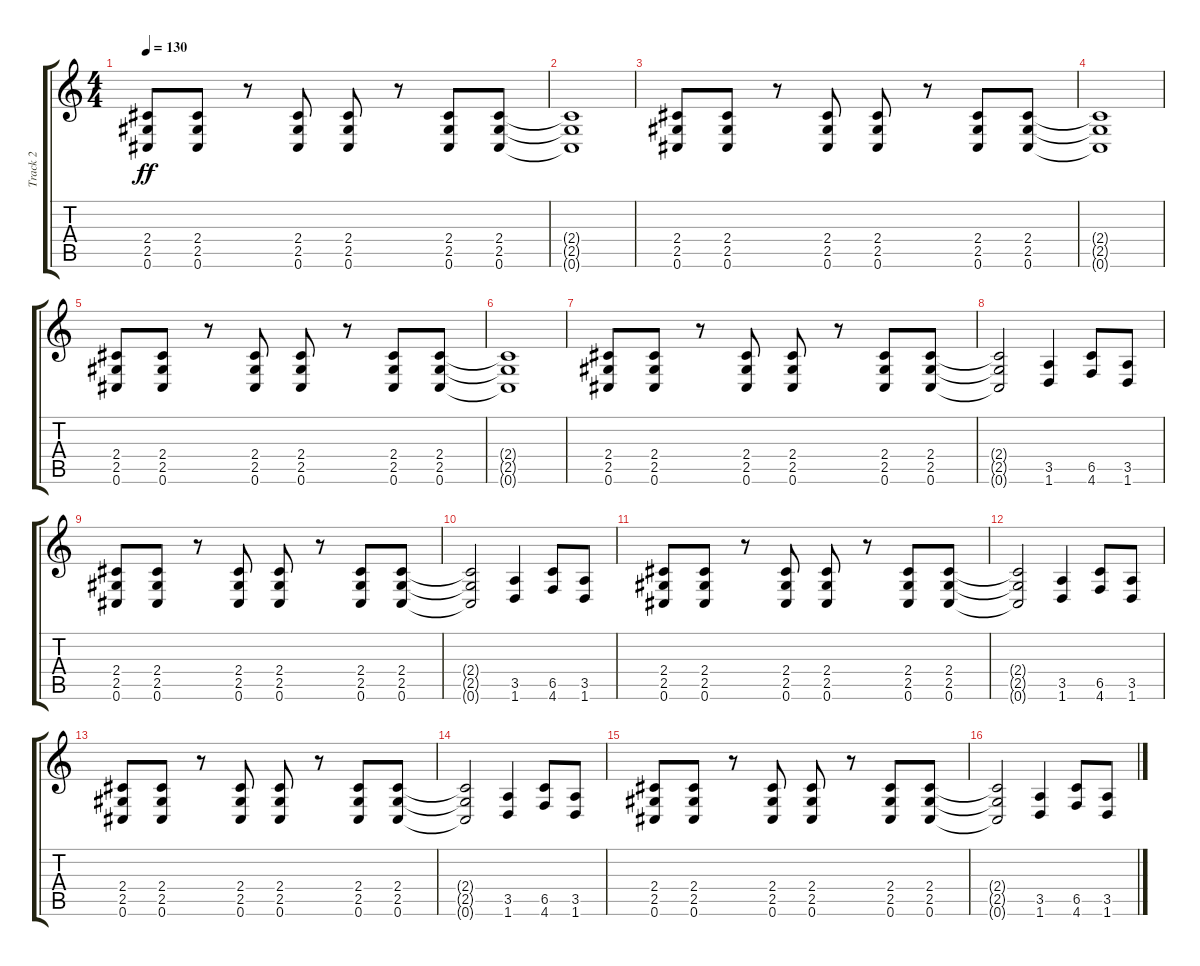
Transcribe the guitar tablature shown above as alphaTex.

\track ("Track 2" "Track 2") {instrument distortionguitar}
\staff {score tabs}
\tuning (Db4 Ab3 E3 B2 Gb2 Db2) {hide}
\ts (4 4)
\tempo 130
\clef g2
\ks c
(2.4 2.5 0.6).8{dy ff instrument distortionguitar} (2.4 2.5 0.6).8 r.8 (2.4 2.5 0.6).8 (2.4 2.5 0.6).8 r.8 (2.4 2.5 0.6).8 (2.4 2.5 0.6).8 |
(2.4{t} 2.5{t} 0.6{t}).1 |
(2.4 2.5 0.6).8 (2.4 2.5 0.6).8 r.8 (2.4 2.5 0.6).8 (2.4 2.5 0.6).8 r.8 (2.4 2.5 0.6).8 (2.4 2.5 0.6).8 |
(2.4{t} 2.5{t} 0.6{t}).1 |
(2.4 2.5 0.6).8 (2.4 2.5 0.6).8 r.8 (2.4 2.5 0.6).8 (2.4 2.5 0.6).8 r.8 (2.4 2.5 0.6).8 (2.4 2.5 0.6).8 |
(2.4{t} 2.5{t} 0.6{t}).1 |
(2.4 2.5 0.6).8 (2.4 2.5 0.6).8 r.8 (2.4 2.5 0.6).8 (2.4 2.5 0.6).8 r.8 (2.4 2.5 0.6).8 (2.4 2.5 0.6).8 |
(2.4{t} 2.5{t} 0.6{t}).2 (3.5 1.6).4 (6.5 4.6).8 (3.5 1.6).8 |
(2.4 2.5 0.6).8 (2.4 2.5 0.6).8 r.8 (2.4 2.5 0.6).8 (2.4 2.5 0.6).8 r.8 (2.4 2.5 0.6).8 (2.4 2.5 0.6).8 |
(2.4{t} 2.5{t} 0.6{t}).2 (3.5 1.6).4 (6.5 4.6).8 (3.5 1.6).8 |
(2.4 2.5 0.6).8 (2.4 2.5 0.6).8 r.8 (2.4 2.5 0.6).8 (2.4 2.5 0.6).8 r.8 (2.4 2.5 0.6).8 (2.4 2.5 0.6).8 |
(2.4{t} 2.5{t} 0.6{t}).2 (3.5 1.6).4 (6.5 4.6).8 (3.5 1.6).8 |
(2.4 2.5 0.6).8 (2.4 2.5 0.6).8 r.8 (2.4 2.5 0.6).8 (2.4 2.5 0.6).8 r.8 (2.4 2.5 0.6).8 (2.4 2.5 0.6).8 |
(2.4{t} 2.5{t} 0.6{t}).2 (3.5 1.6).4 (6.5 4.6).8 (3.5 1.6).8 |
(2.4 2.5 0.6).8 (2.4 2.5 0.6).8 r.8 (2.4 2.5 0.6).8 (2.4 2.5 0.6).8 r.8 (2.4 2.5 0.6).8 (2.4 2.5 0.6).8 |
(2.4{t} 2.5{t} 0.6{t}).2 (3.5 1.6).4 (6.5 4.6).8 (3.5 1.6).8
